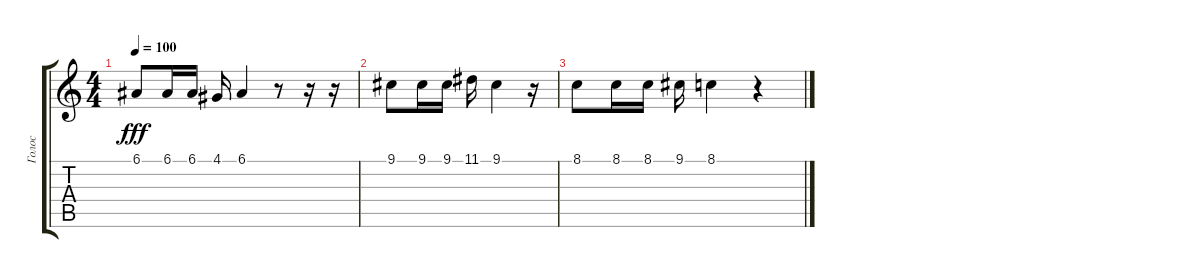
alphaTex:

\track ("Голос" "Голос") {instrument stringensemble1}
\staff {score tabs}
\tuning (E4 B3 G3 D3 A2 E2) {hide}
\ts (4 4)
\tempo 100
\clef g2
\ks c
6.1.8{dy fff} 6.1.16 6.1.16 4.1.16 6.1.4 r.8 r.16 r.16 |
9.1.8 9.1.16 9.1.16 11.1.16 9.1.4 r.16 |
8.1.8 8.1.16 8.1.16 9.1.16 8.1.4 r.4
